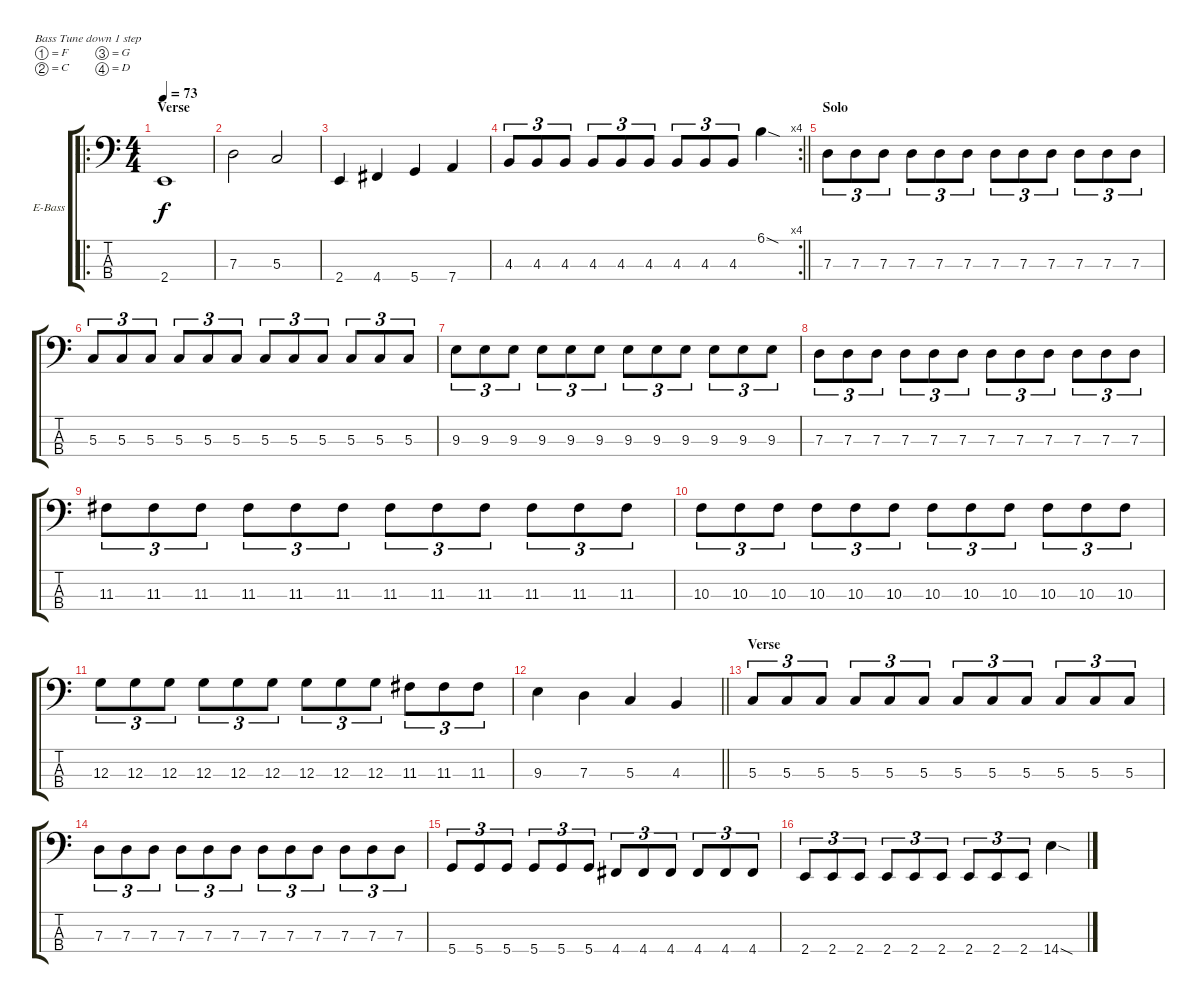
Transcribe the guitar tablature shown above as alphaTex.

\bracketExtendMode groupsimilarinstruments
\firstSystemTrackNameOrientation horizontal
\otherSystemsTrackNameOrientation horizontal
\track ("Joey DeMaio" "E-Bass") {instrument electricbasspick}
\staff {score tabs}
\tuning (F2 C2 G1 D1)
\ro
\ts (4 4)
\section ("" "Verse")
\tempo 73
\clef f4
\ks c
2.4.1{dy f} |
7.3.2 5.3.2 |
2.4.4 4.4.4 5.4.4 7.4.4 |
\rc 4
\barLineRight lightlight
4.3.8{tu (3 2)} 4.3.8{tu (3 2)} 4.3.8{tu (3 2)} 4.3.8{tu (3 2)} 4.3.8{tu (3 2)} 4.3.8{tu (3 2)} 4.3.8{tu (3 2)} 4.3.8{tu (3 2)} 4.3.8{tu (3 2)} 6.1{sod}.4 |
\section ("" "Solo")
7.3.8{tu (3 2)} 7.3.8{tu (3 2)} 7.3.8{tu (3 2)} 7.3.8{tu (3 2)} 7.3.8{tu (3 2)} 7.3.8{tu (3 2)} 7.3.8{tu (3 2)} 7.3.8{tu (3 2)} 7.3.8{tu (3 2)} 7.3.8{tu (3 2)} 7.3.8{tu (3 2)} 7.3.8{tu (3 2)} |
5.3.8{tu (3 2)} 5.3.8{tu (3 2)} 5.3.8{tu (3 2)} 5.3.8{tu (3 2)} 5.3.8{tu (3 2)} 5.3.8{tu (3 2)} 5.3.8{tu (3 2)} 5.3.8{tu (3 2)} 5.3.8{tu (3 2)} 5.3.8{tu (3 2)} 5.3.8{tu (3 2)} 5.3.8{tu (3 2)} |
9.3.8{tu (3 2)} 9.3.8{tu (3 2)} 9.3.8{tu (3 2)} 9.3.8{tu (3 2)} 9.3.8{tu (3 2)} 9.3.8{tu (3 2)} 9.3.8{tu (3 2)} 9.3.8{tu (3 2)} 9.3.8{tu (3 2)} 9.3.8{tu (3 2)} 9.3.8{tu (3 2)} 9.3.8{tu (3 2)} |
7.3.8{tu (3 2)} 7.3.8{tu (3 2)} 7.3.8{tu (3 2)} 7.3.8{tu (3 2)} 7.3.8{tu (3 2)} 7.3.8{tu (3 2)} 7.3.8{tu (3 2)} 7.3.8{tu (3 2)} 7.3.8{tu (3 2)} 7.3.8{tu (3 2)} 7.3.8{tu (3 2)} 7.3.8{tu (3 2)} |
11.3.8{tu (3 2)} 11.3.8{tu (3 2)} 11.3.8{tu (3 2)} 11.3.8{tu (3 2)} 11.3.8{tu (3 2)} 11.3.8{tu (3 2)} 11.3.8{tu (3 2)} 11.3.8{tu (3 2)} 11.3.8{tu (3 2)} 11.3.8{tu (3 2)} 11.3.8{tu (3 2)} 11.3.8{tu (3 2)} |
10.3.8{tu (3 2)} 10.3.8{tu (3 2)} 10.3.8{tu (3 2)} 10.3.8{tu (3 2)} 10.3.8{tu (3 2)} 10.3.8{tu (3 2)} 10.3.8{tu (3 2)} 10.3.8{tu (3 2)} 10.3.8{tu (3 2)} 10.3.8{tu (3 2)} 10.3.8{tu (3 2)} 10.3.8{tu (3 2)} |
12.3.8{tu (3 2)} 12.3.8{tu (3 2)} 12.3.8{tu (3 2)} 12.3.8{tu (3 2)} 12.3.8{tu (3 2)} 12.3.8{tu (3 2)} 12.3.8{tu (3 2)} 12.3.8{tu (3 2)} 12.3.8{tu (3 2)} 11.3.8{tu (3 2)} 11.3.8{tu (3 2)} 11.3.8{tu (3 2)} |
\barLineRight lightlight
9.3.4 7.3.4 5.3.4 4.3.4 |
\section ("" "Verse")
5.3.8{tu (3 2)} 5.3.8{tu (3 2)} 5.3.8{tu (3 2)} 5.3.8{tu (3 2)} 5.3.8{tu (3 2)} 5.3.8{tu (3 2)} 5.3.8{tu (3 2)} 5.3.8{tu (3 2)} 5.3.8{tu (3 2)} 5.3.8{tu (3 2)} 5.3.8{tu (3 2)} 5.3.8{tu (3 2)} |
7.3.8{tu (3 2)} 7.3.8{tu (3 2)} 7.3.8{tu (3 2)} 7.3.8{tu (3 2)} 7.3.8{tu (3 2)} 7.3.8{tu (3 2)} 7.3.8{tu (3 2)} 7.3.8{tu (3 2)} 7.3.8{tu (3 2)} 7.3.8{tu (3 2)} 7.3.8{tu (3 2)} 7.3.8{tu (3 2)} |
5.4.8{tu (3 2)} 5.4.8{tu (3 2)} 5.4.8{tu (3 2)} 5.4.8{tu (3 2)} 5.4.8{tu (3 2)} 5.4.8{tu (3 2)} 4.4.8{tu (3 2)} 4.4.8{tu (3 2)} 4.4.8{tu (3 2)} 4.4.8{tu (3 2)} 4.4.8{tu (3 2)} 4.4.8{tu (3 2)} |
2.4.8{tu (3 2)} 2.4.8{tu (3 2)} 2.4.8{tu (3 2)} 2.4.8{tu (3 2)} 2.4.8{tu (3 2)} 2.4.8{tu (3 2)} 2.4.8{tu (3 2)} 2.4.8{tu (3 2)} 2.4.8{tu (3 2)} 14.4{sod}.4
